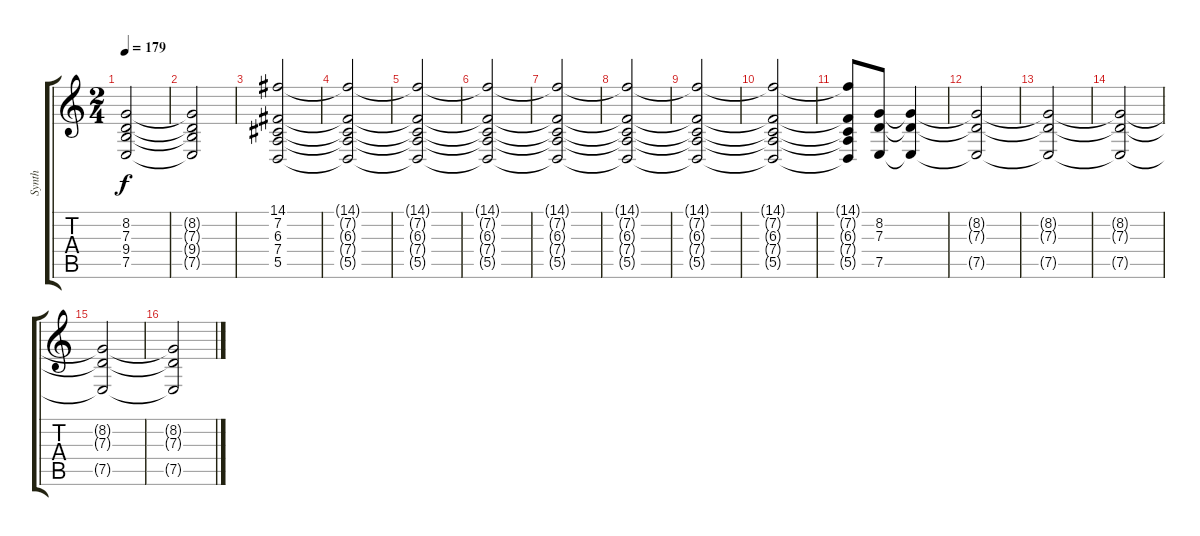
\track ("Synth" "Synth") {instrument synthstrings1}
\staff {score tabs}
\tuning (E4 B3 G3 D3 A2 E2) {hide}
\ts (2 4)
\tempo 179
\clef g2
\ks c
(8.2{t} 7.3{t} 9.4{t} 7.5{t}).2{dy f} |
(8.2{t} 7.3{t} 9.4{t} 7.5{t}).2 |
(14.1 7.2 6.3 7.4 5.5).2 |
(14.1{t} 7.2{t} 6.3{t} 7.4{t} 5.5{t}).2 |
(14.1{t} 7.2{t} 6.3{t} 7.4{t} 5.5{t}).2 |
(14.1{t} 7.2{t} 6.3{t} 7.4{t} 5.5{t}).2 |
(14.1{t} 7.2{t} 6.3{t} 7.4{t} 5.5{t}).2 |
(14.1{t} 7.2{t} 6.3{t} 7.4{t} 5.5{t}).2 |
(14.1{t} 7.2{t} 6.3{t} 7.4{t} 5.5{t}).2 |
(14.1{t} 7.2{t} 6.3{t} 7.4{t} 5.5{t}).2 |
(14.1{t} 7.2{t} 6.3{t} 7.4{t} 5.5{t}).8 (8.2 7.3 7.5).8 (8.2{t} 7.3{t} 7.5{t}).4 |
(8.2{t} 7.3{t} 7.5{t}).2 |
(8.2{t} 7.3{t} 7.5{t}).2 |
(8.2{t} 7.3{t} 7.5{t}).2 |
(8.2{t} 7.3{t} 7.5{t}).2 |
(8.2{t} 7.3{t} 7.5{t}).2
